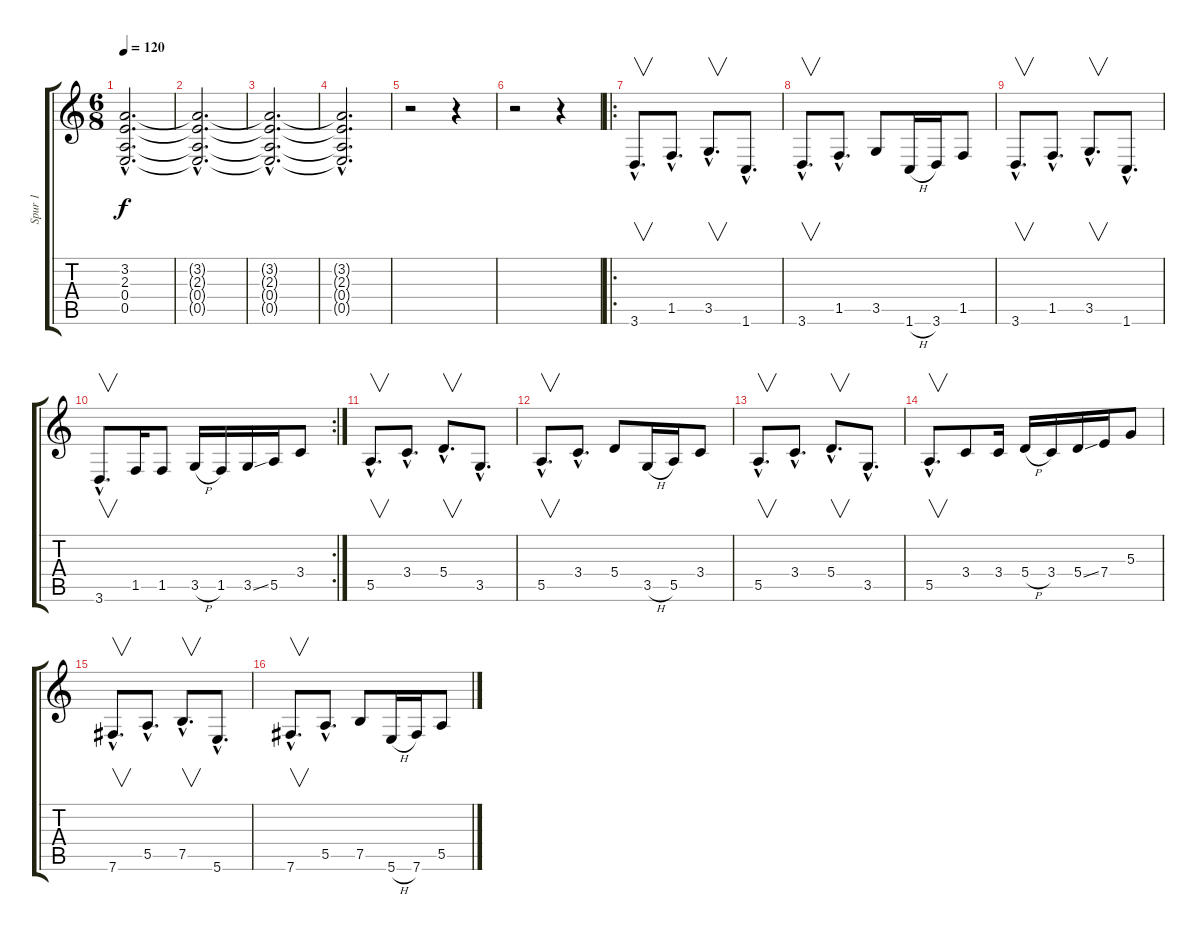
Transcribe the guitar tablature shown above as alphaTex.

\track ("Spur 1" "Spur 1") {instrument distortionguitar}
\staff {score tabs}
\tuning (B3 Gb3 D3 A2 E2 B1) {hide}
\ts (6 8)
\tempo 120
\clef g2
\ks c
(3.2{hac t} 2.3{hac t} 0.4{hac t} 0.5{hac t}).2{d dy f} |
(3.2{hac t} 2.3{hac t} 0.4{hac t} 0.5{hac t}).2{d} |
(3.2{hac t} 2.3{hac t} 0.4{hac t} 0.5{hac t}).2{d} |
(3.2{hac t} 2.3{hac t} 0.4{hac t} 0.5{hac t}).2{d} |
r.2 r.4 |
r.2 r.4 |
\ro
3.6{hac}.8{v d} 1.5{hac}.8{d} 3.5{hac}.8{v d} 1.6{hac}.8{d} |
3.6{hac}.8{v d} 1.5{hac}.8{d} 3.5.8 1.6{h}.16 3.6.16 1.5.8 |
3.6{hac}.8{v d} 1.5{hac}.8{d} 3.5{hac}.8{v d} 1.6{hac}.8{d} |
\rc 2
3.6{hac}.8{v d} 1.5.16 1.5.8 3.5{h}.16 1.5.16 3.5{ss}.16 5.5.16 3.4.8 |
5.5{hac}.8{v d} 3.4{hac}.8{d} 5.4{hac}.8{v d} 3.5{hac}.8{d} |
5.5{hac}.8{v d} 3.4{hac}.8{d} 5.4.8 3.5{h}.16 5.5.16 3.4.8 |
5.5{hac}.8{v d} 3.4{hac}.8{d} 5.4{hac}.8{v d} 3.5{hac}.8{d} |
5.5{hac}.8{v d} 3.4.8 3.4.16 5.4{h}.16 3.4.16 5.4{ss}.16 7.4.16 5.3.8 |
7.6{hac}.8{v d} 5.5{hac}.8{d} 7.5{hac}.8{v d} 5.6{hac}.8{d} |
7.6{hac}.8{v d} 5.5{hac}.8{d} 7.5.8 5.6{h}.16 7.6.16 5.5.8
